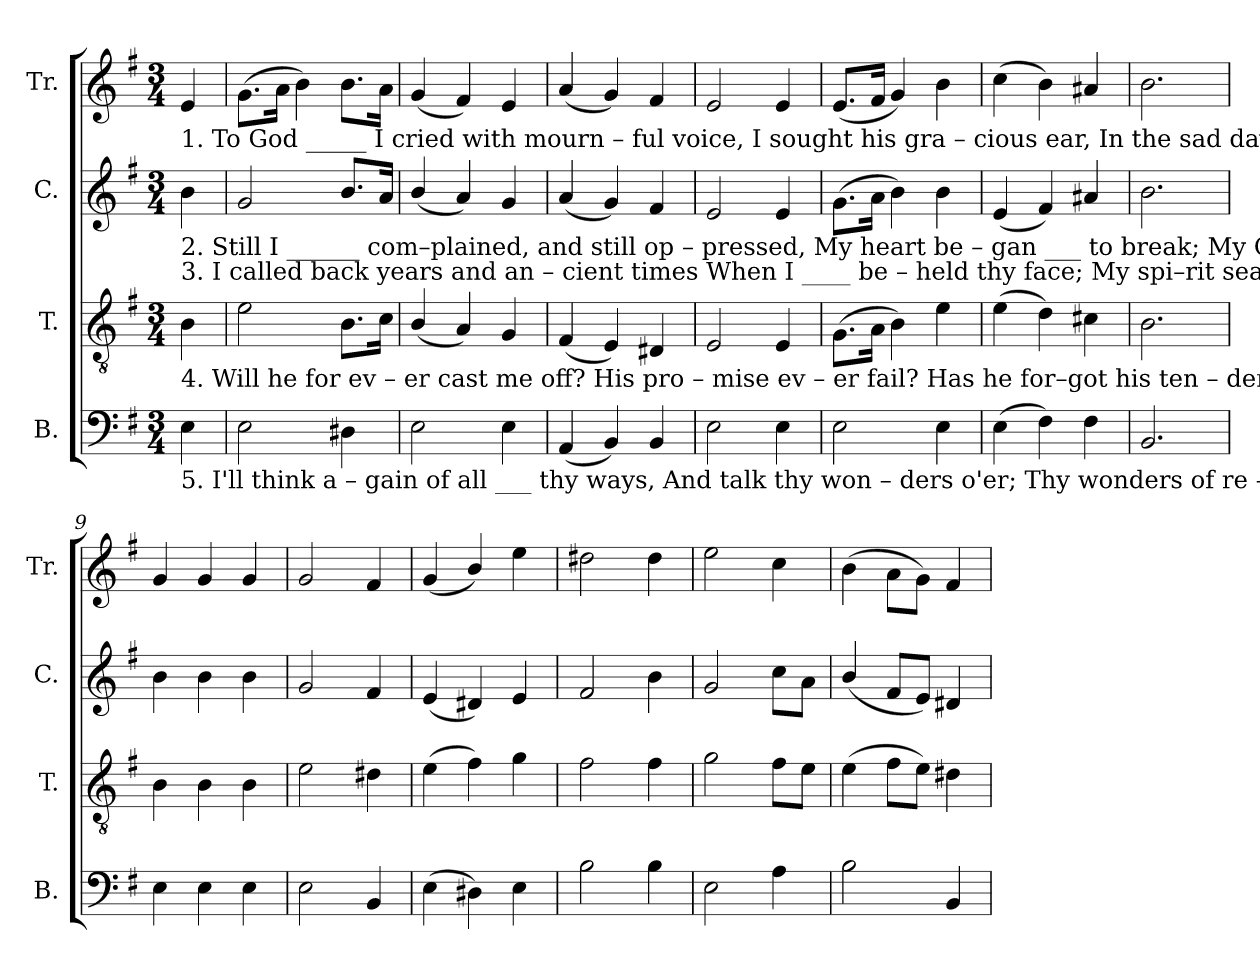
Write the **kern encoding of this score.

**kern	**kern	**kern	**kern
*part4	*part3	*part2	*part1
*staff4	*staff3	*staff2	*staff1
*I"B.	*I"T.	*I"C.	*I"Tr.
*I'B.	*I'T.	*I'C.	*I'Tr.
*clefF4	*clefGv2	*clefG2	*clefG2
*k[f#]	*k[f#]	*k[f#]	*k[f#]
*M3/4	*M3/4	*M3/4	*M3/4
*MM100	*MM100	*MM100	*MM100
=1	=1	=1	=1
!	!	!	!LO:TX:b:t=1. To   God _____   I         cried   with  mourn – ful  voice,  I   sought     his    gra  –  cious  ear,       In  the  sad  day when  trou – bles  rose,  And  filled  the   night ___ with  fear.               Sad
!	!	!LO:TX:b:t=2. Still  I  ______  com–plained, and  still  op – pressed,  My  heart    be – gan ___ to break;     My  God, thy wrath for – bade  my  rest,  And  kept   my   eyes ___  a – wake.               My	!
!	!	!LO:TX:b:t=3.  I       called         back      years  and   an – cient times  When  I ____ be – held     thy    face;    My spi–rit  searched  for se–cret crimes  That might with–hold ___ thy  grace.              I	!
!	!LO:TX:b:t=4. Will   he              for          ev   –   er    cast    me    off?    His    pro  –  mise   ev    –  er      fail?    Has  he  for–got     his     ten – der  love?   Shall  an – ger      still ___  pre –vail?             But	!	!
!LO:TX:b:t=5.  I'll    think           a    –    gain      of      all ___ thy ways,  And  talk      thy    won   –   ders  o'er;  Thy wonders of    re – cov – ering   grace,  When  flesh  could  hope    no    more.           Grace	!	!	!
4E!\	4B!\	4b!\	4e!/
=2	=2	=2	=2
2E!\	2e!\	2g!/	(8.g!\L
.	.	.	16a!\Jk
.	.	.	4b!\)
4D#X!\	8.B!\L	8.b!/L	8.b!\L
.	16c!\Jk	16a!/Jk	16a!\Jk
=3	=3	=3	=3
2E!\	(4B!/	(4b!/	(4g!/
.	4A!/)	4a!/)	4f#!/)
4E!\	4G!/	4g!/	4e!/
=4	=4	=4	=4
(4AA!/	(4F#!/	(4a!/	(4a!/
4BB!/)	4E!/)	4g!/)	4g!/)
4BB!/	4D#X!/	4f#!/	4f#!/
=5	=5	=5	=5
2E!\	2E!/	2e!/	2e!/
4E!\	4E!/	4e!/	4e!/
=6	=6	=6	=6
2E!\	(8.G!\L	(8.g!\L	(8.e!/L
.	16A!\Jk	16a!\Jk	16f#!/Jk
.	4B!\)	4b!\)	4g!/)
4E!\	4e!\	4b!\	4b!\
=7	=7	=7	=7
(4E!\	(4e!\	(4e!/	(4cc!\
4F#!\)	4d!\)	4f#!/)	4b!\)
4F#!\	4c#X!\	4a#X!/	4a#X!/
=8	=8	=8	=8
2.BB!/	2.B!\	2.b!\	2.b!\
=9	=9	=9	=9
4E!\	4B!\	4b!\	4g!/
4E!\	4B!\	4b!\	4g!/
4E!\	4B!\	4b!\	4g!/
=10	=10	=10	=10
2E!\	2e!\	2g!/	2g!/
4BB!/	4d#X!\	4f#!/	4f#!/
=11	=11	=11	=11
(4E!\	(4e!\	(4e!/	(4g!/
4D#X!\)	4f#!\)	4d#X!/)	4b!/)
4E!\	4g!\	4e!/	4ee!\
=12	=12	=12	=12
2B!\	2f#!\	2f#!/	2dd#X!\
4B!\	4f#!\	4b!\	4dd#!\
=13	=13	=13	=13
2E!\	2g!\	2g!/	2ee!\
4A!\	8f#!\L	8cc!\L	4cc!\
.	8e!\J	8a!\J	.
=14	=14	=14	=14
2B!\	(4e!\	(4b!/	(4b!\
.	8f#!\L	8f#!/L	8a!\L
.	8e!\J)	8e!/J)	8g!\J)
4BB!/	4d#X!\	4d#X!/	4f#!/
=	=	=	=
*-	*-	*-	*-
